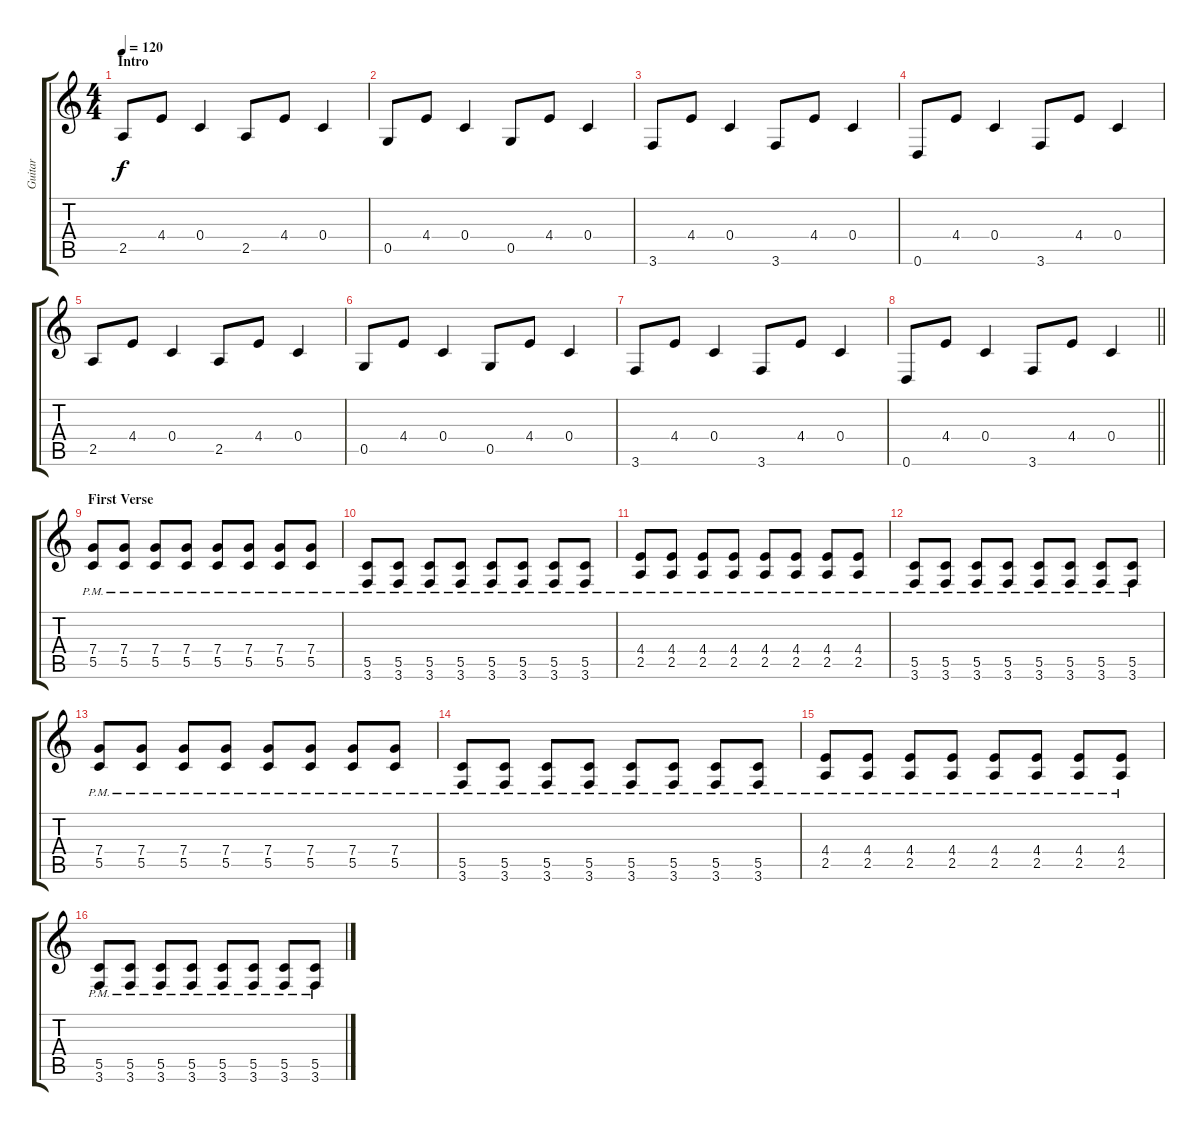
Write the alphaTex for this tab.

\track ("Guitar" "Guitar") {instrument distortionguitar}
\staff {score tabs}
\tuning (D4 A3 F3 C3 G2 D2) {hide}
\ts (4 4)
\section ("" "Intro")
\tempo 120
\clef g2
\ks c
2.5.8{dy f instrument distortionguitar} 4.4.8 0.4.4 2.5.8 4.4.8 0.4.4 |
0.5.8 4.4.8 0.4.4 0.5.8 4.4.8 0.4.4 |
3.6.8 4.4.8 0.4.4 3.6.8 4.4.8 0.4.4 |
0.6.8 4.4.8 0.4.4 3.6.8 4.4.8 0.4.4 |
2.5.8 4.4.8 0.4.4 2.5.8 4.4.8 0.4.4 |
0.5.8 4.4.8 0.4.4 0.5.8 4.4.8 0.4.4 |
3.6.8 4.4.8 0.4.4 3.6.8 4.4.8 0.4.4 |
\barLineRight lightlight
0.6.8 4.4.8 0.4.4 3.6.8 4.4.8 0.4.4 |
\section ("" "First Verse")
(7.4{pm} 5.5{pm}).8 (7.4{pm} 5.5{pm}).8 (7.4{pm} 5.5{pm}).8 (7.4{pm} 5.5{pm}).8 (7.4{pm} 5.5{pm}).8 (7.4{pm} 5.5{pm}).8 (7.4{pm} 5.5{pm}).8 (7.4{pm} 5.5{pm}).8 |
(5.5{pm} 3.6{pm}).8 (5.5{pm} 3.6{pm}).8 (5.5{pm} 3.6{pm}).8 (5.5{pm} 3.6{pm}).8 (5.5{pm} 3.6{pm}).8 (5.5{pm} 3.6{pm}).8 (5.5{pm} 3.6{pm}).8 (5.5{pm} 3.6{pm}).8 |
(4.4{pm} 2.5{pm}).8 (4.4{pm} 2.5{pm}).8 (4.4{pm} 2.5{pm}).8 (4.4{pm} 2.5{pm}).8 (4.4{pm} 2.5{pm}).8 (4.4{pm} 2.5{pm}).8 (4.4{pm} 2.5{pm}).8 (4.4{pm} 2.5{pm}).8 |
(5.5{pm} 3.6{pm}).8 (5.5{pm} 3.6{pm}).8 (5.5{pm} 3.6{pm}).8 (5.5{pm} 3.6{pm}).8 (5.5{pm} 3.6{pm}).8 (5.5{pm} 3.6{pm}).8 (5.5{pm} 3.6{pm}).8 (5.5{pm} 3.6{pm}).8 |
(7.4{pm} 5.5{pm}).8 (7.4{pm} 5.5{pm}).8 (7.4{pm} 5.5{pm}).8 (7.4{pm} 5.5{pm}).8 (7.4{pm} 5.5{pm}).8 (7.4{pm} 5.5{pm}).8 (7.4{pm} 5.5{pm}).8 (7.4{pm} 5.5{pm}).8 |
(5.5{pm} 3.6{pm}).8 (5.5{pm} 3.6{pm}).8 (5.5{pm} 3.6{pm}).8 (5.5{pm} 3.6{pm}).8 (5.5{pm} 3.6{pm}).8 (5.5{pm} 3.6{pm}).8 (5.5{pm} 3.6{pm}).8 (5.5{pm} 3.6{pm}).8 |
(4.4{pm} 2.5{pm}).8 (4.4{pm} 2.5{pm}).8 (4.4{pm} 2.5{pm}).8 (4.4{pm} 2.5{pm}).8 (4.4{pm} 2.5{pm}).8 (4.4{pm} 2.5{pm}).8 (4.4{pm} 2.5{pm}).8 (4.4{pm} 2.5{pm}).8 |
(5.5{pm} 3.6{pm}).8 (5.5{pm} 3.6{pm}).8 (5.5{pm} 3.6{pm}).8 (5.5{pm} 3.6{pm}).8 (5.5{pm} 3.6{pm}).8 (5.5{pm} 3.6{pm}).8 (5.5{pm} 3.6{pm}).8 (5.5{pm} 3.6{pm}).8
